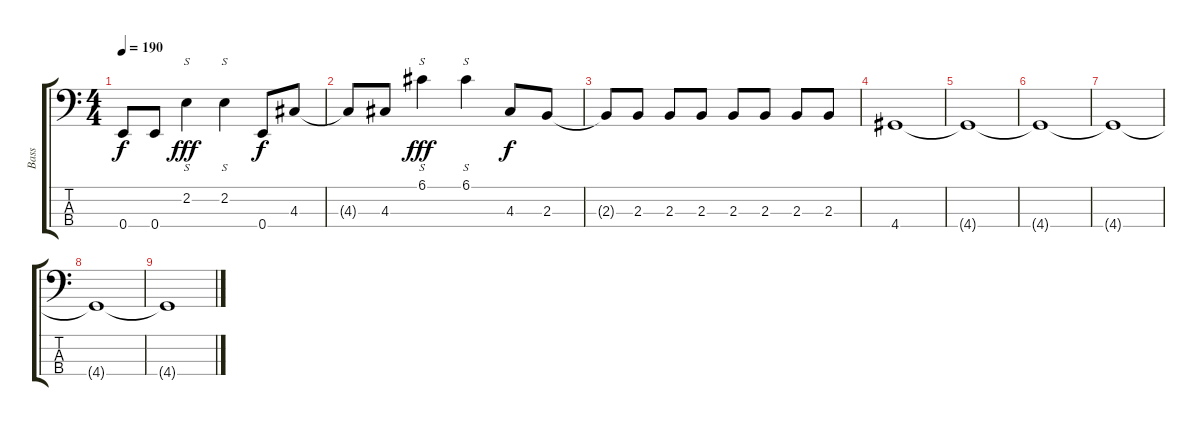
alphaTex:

\track ("Bass" "Bass") {instrument electricbassfinger}
\staff {score tabs}
\tuning (G2 D2 A1 E1) {hide}
\ts (4 4)
\tempo 190
\clef f4
\ks c
0.4{t}.8{dy f} 0.4.8 2.2.4{s dy fff instrument slapbass1} 2.2.4{s} 0.4.8{dy f instrument electricbassfinger} 4.3.8 |
4.3{t}.8 4.3.8 6.1.4{s dy fff instrument slapbass1} 6.1.4{s} 4.3.8{dy f instrument electricbassfinger} 2.3.8 |
2.3{t}.8 2.3.8 2.3.8 2.3.8 2.3.8 2.3.8 2.3.8 2.3.8 |
4.4.1 |
4.4{t}.1 |
4.4{t}.1{volume 0} |
4.4{t}.1 |
4.4{t}.1 |
4.4{t}.1
